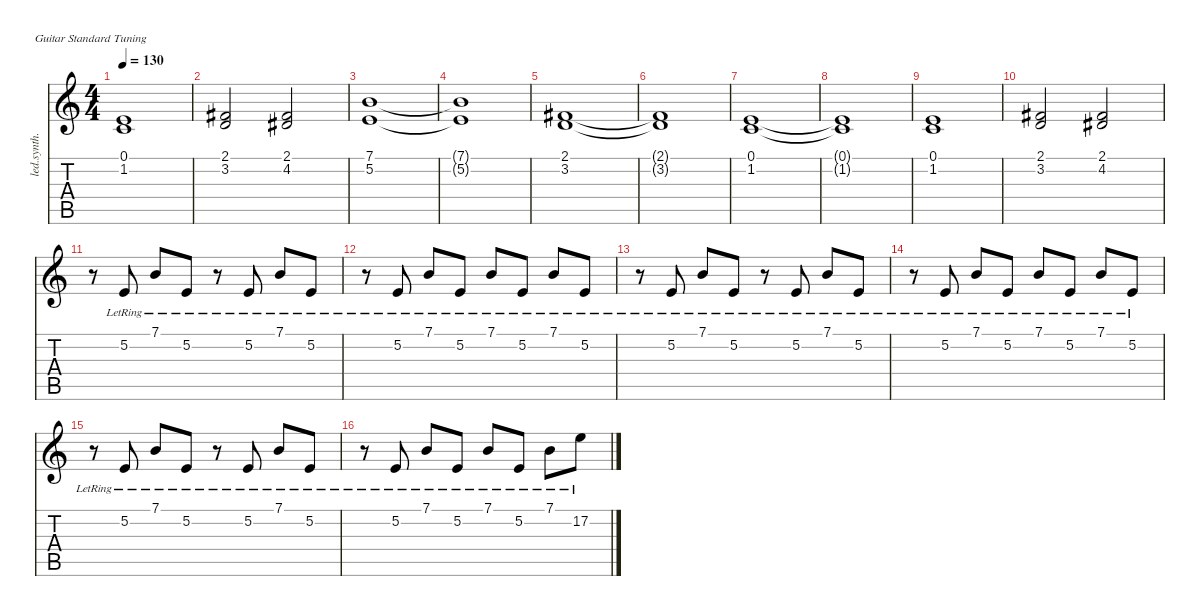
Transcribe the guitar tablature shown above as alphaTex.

\defaultSystemsLayout 4
\hideDynamics
\bracketExtendMode nobrackets
\otherSystemsTrackNameOrientation horizontal
\track ("Track 1" "led.synth.") {instrument lead1square}
\staff {score tabs}
\tuning (E4 B3 G3 D3 A2 E2)
\ts (4 4)
\tempo 130
\clef g2
\ks c
(0.1 1.2).1{dy f} |
(2.1{acc #} 3.2).2 (2.1{acc #} 4.2{acc #}).2 |
(7.1 5.2).1 |
(7.1{t} 5.2{t}).1 |
(2.1{acc #} 3.2).1 |
(2.1{t acc #} 3.2{t}).1 |
(0.1 1.2).1 |
(0.1{t} 1.2{t}).1 |
(0.1 1.2).1 |
(2.1{acc #} 3.2).2 (2.1{acc #} 4.2{acc #}).2 |
r.8 5.2{lr}.8 7.1{lr}.8 5.2{lr}.8 r.8 5.2{lr}.8 7.1{lr}.8 5.2{lr}.8 |
r.8 5.2{lr}.8 7.1{lr}.8 5.2{lr}.8 7.1{lr}.8 5.2{lr}.8 7.1{lr}.8 5.2{lr}.8 |
r.8 5.2{lr}.8 7.1{lr}.8 5.2{lr}.8 r.8 5.2{lr}.8 7.1{lr}.8 5.2{lr}.8 |
r.8 5.2{lr}.8 7.1{lr}.8 5.2{lr}.8 7.1{lr}.8 5.2{lr}.8 7.1{lr}.8 5.2{lr}.8 |
r.8 5.2{lr}.8 7.1{lr}.8 5.2{lr}.8 r.8 5.2{lr}.8 7.1{lr}.8 5.2{lr}.8 |
r.8 5.2{lr}.8 7.1{lr}.8 5.2{lr}.8 7.1{lr}.8 5.2{lr}.8 7.1{lr}.8 17.2{lr}.8
